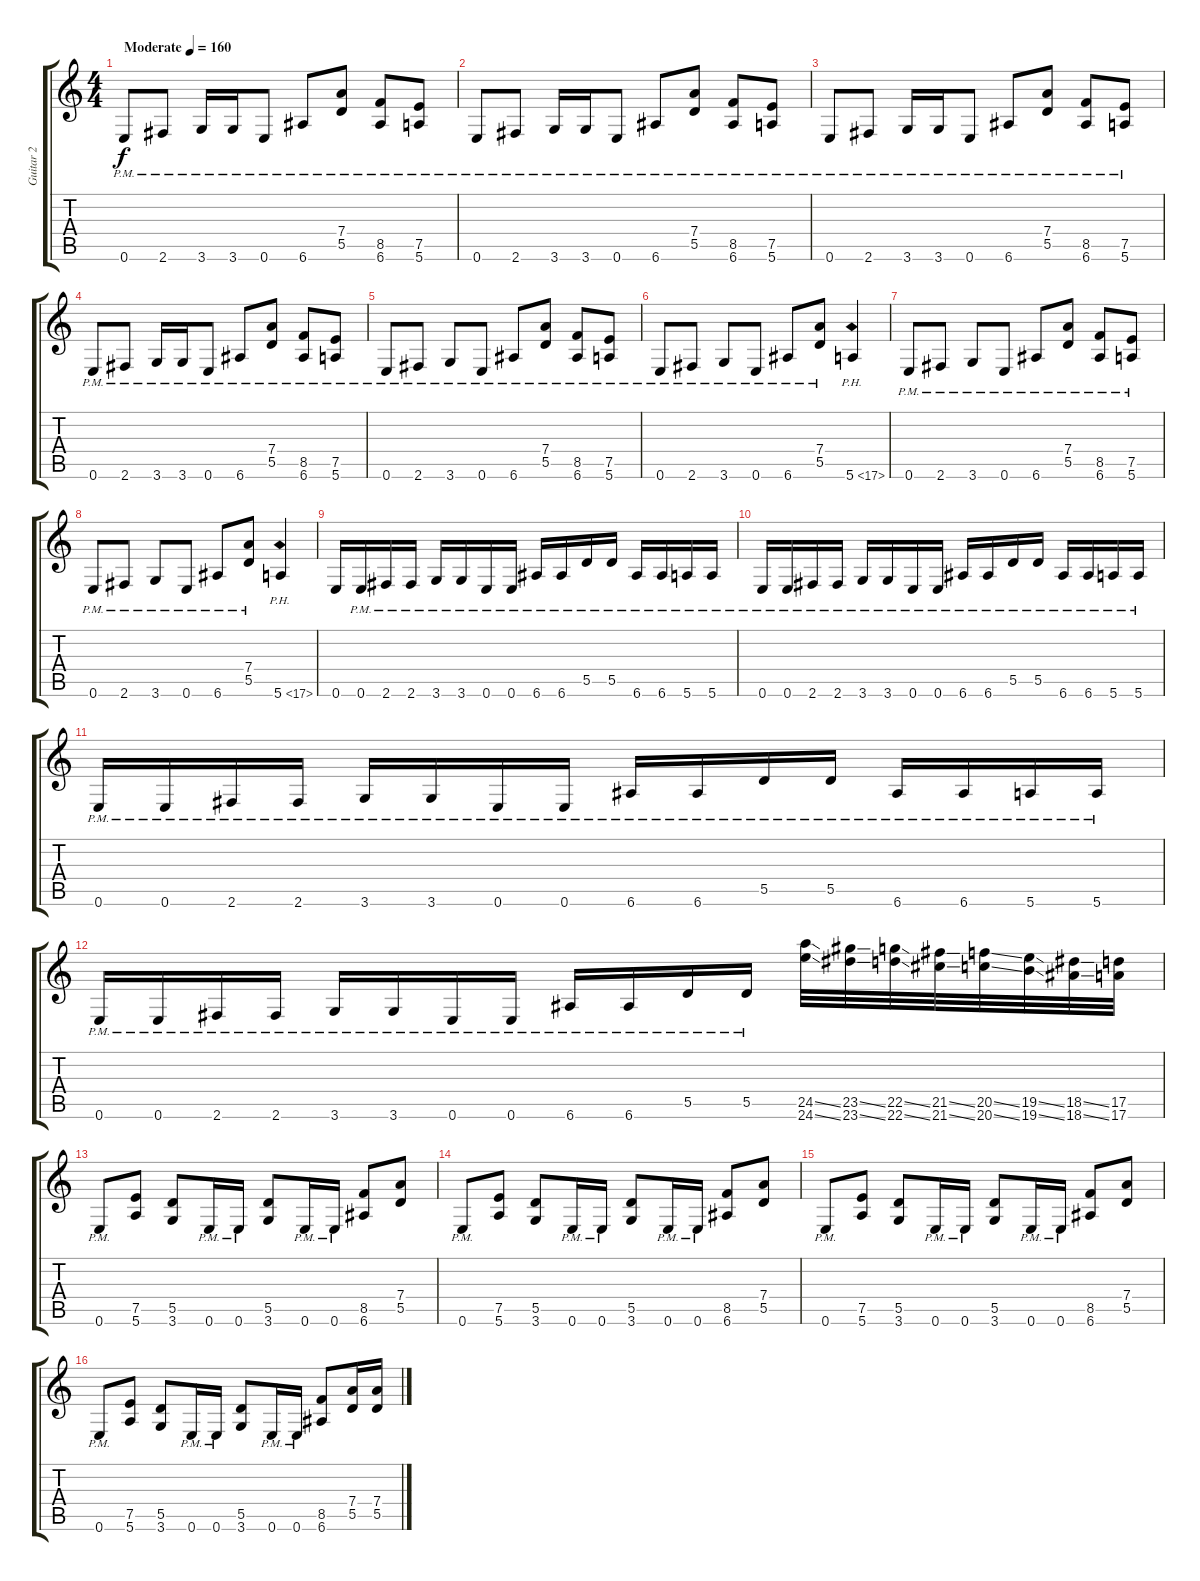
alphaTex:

\track ("Guitar 2" "Guitar 2") {instrument distortionguitar}
\staff {score tabs}
\tuning (E4 B3 G3 D3 A2 E2) {hide}
\ts (4 4)
\tempo (160 "Moderate")
\clef g2
\ks c
0.6{pm}.8{dy f instrument distortionguitar} 2.6{pm}.8 3.6{pm}.16 3.6{pm}.16 0.6{pm}.8 6.6{pm}.8 (7.4{pm} 5.5{pm}).8 (8.5{pm} 6.6{pm}).8 (7.5{pm} 5.6{pm}).8 |
0.6{pm}.8 2.6{pm}.8 3.6{pm}.16 3.6{pm}.16 0.6{pm}.8 6.6{pm}.8 (7.4{pm} 5.5{pm}).8 (8.5{pm} 6.6{pm}).8 (7.5{pm} 5.6{pm}).8 |
0.6{pm}.8 2.6{pm}.8 3.6{pm}.16 3.6{pm}.16 0.6{pm}.8 6.6{pm}.8 (7.4{pm} 5.5{pm}).8 (8.5{pm} 6.6{pm}).8 (7.5{pm} 5.6{pm}).8 |
0.6{pm}.8 2.6{pm}.8 3.6{pm}.16 3.6{pm}.16 0.6{pm}.8 6.6{pm}.8 (7.4{pm} 5.5{pm}).8 (8.5{pm} 6.6{pm}).8 (7.5{pm} 5.6{pm}).8 |
0.6{pm}.8 2.6{pm}.8 3.6{pm}.8 0.6{pm}.8 6.6{pm}.8 (7.4{pm} 5.5{pm}).8 (8.5{pm} 6.6{pm}).8 (7.5{pm} 5.6{pm}).8 |
0.6{pm}.8 2.6{pm}.8 3.6{pm}.8 0.6{pm}.8 6.6{pm}.8 (7.4{pm} 5.5{pm}).8 5.6{ph 12}.4 |
0.6{pm}.8 2.6{pm}.8 3.6{pm}.8 0.6{pm}.8 6.6{pm}.8 (7.4{pm} 5.5{pm}).8 (8.5{pm} 6.6{pm}).8 (7.5{pm} 5.6{pm}).8 |
0.6{pm}.8 2.6{pm}.8 3.6{pm}.8 0.6{pm}.8 6.6{pm}.8 (7.4{pm} 5.5{pm}).8 5.6{ph 12}.4 |
0.6.16 0.6{pm}.16 2.6{pm}.16 2.6{pm}.16 3.6{pm}.16 3.6{pm}.16 0.6{pm}.16 0.6{pm}.16 6.6{pm}.16 6.6{pm}.16 5.5{pm}.16 5.5{pm}.16 6.6{pm}.16 6.6{pm}.16 5.6{pm}.16 5.6{pm}.16 |
0.6{pm}.16 0.6{pm}.16 2.6{pm}.16 2.6{pm}.16 3.6{pm}.16 3.6{pm}.16 0.6{pm}.16 0.6{pm}.16 6.6{pm}.16 6.6{pm}.16 5.5{pm}.16 5.5{pm}.16 6.6{pm}.16 6.6{pm}.16 5.6{pm}.16 5.6{pm}.16 |
0.6{pm}.16 0.6{pm}.16 2.6{pm}.16 2.6{pm}.16 3.6{pm}.16 3.6{pm}.16 0.6{pm}.16 0.6{pm}.16 6.6{pm}.16 6.6{pm}.16 5.5{pm}.16 5.5{pm}.16 6.6{pm}.16 6.6{pm}.16 5.6{pm}.16 5.6{pm}.16 |
0.6{pm}.16 0.6{pm}.16 2.6{pm}.16 2.6{pm}.16 3.6{pm}.16 3.6{pm}.16 0.6{pm}.16 0.6{pm}.16 6.6{pm}.16 6.6{pm}.16 5.5{pm}.16 5.5{pm}.16 (24.5{ss} 24.6{ss}).32 (23.5{ss} 23.6{ss}).32 (22.5{ss} 22.6{ss}).32 (21.5{ss} 21.6{ss}).32 (20.5{ss} 20.6{ss}).32 (19.5{ss} 19.6{ss}).32 (18.5{ss} 18.6{ss}).32 (17.5 17.6).32 |
0.6{pm}.8 (7.5 5.6).8 (5.5 3.6).8 0.6{pm}.16 0.6{pm}.16 (5.5 3.6).8 0.6{pm}.16 0.6{pm}.16 (8.5 6.6).8 (7.4 5.5).8 |
0.6{pm}.8 (7.5 5.6).8 (5.5 3.6).8 0.6{pm}.16 0.6{pm}.16 (5.5 3.6).8 0.6{pm}.16 0.6{pm}.16 (8.5 6.6).8 (7.4 5.5).8 |
0.6{pm}.8 (7.5 5.6).8 (5.5 3.6).8 0.6{pm}.16 0.6{pm}.16 (5.5 3.6).8 0.6{pm}.16 0.6{pm}.16 (8.5 6.6).8 (7.4 5.5).8 |
0.6{pm}.8 (7.5 5.6).8 (5.5 3.6).8 0.6{pm}.16 0.6{pm}.16 (5.5 3.6).8 0.6{pm}.16 0.6{pm}.16 (8.5 6.6).8 (7.4 5.5).16 (7.4 5.5).16
